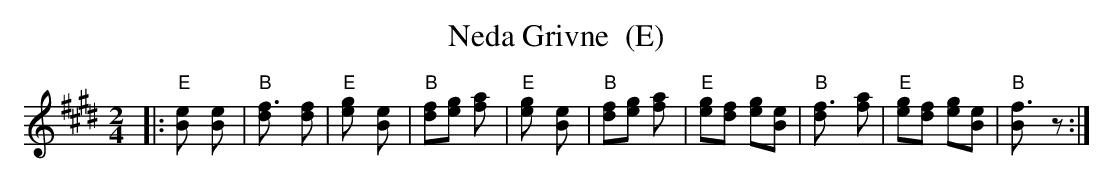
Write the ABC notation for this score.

X:1
T: Neda Grivne  (E)
M: 2/4
L: 1/8
K: E
|: "E"[e2B] [e2B] | "B"[f3d] [fd] \
| "E"[g2e] [e2B] | "B"[fd][ge] [a2f] \
| "E"[g2e] [e2B] | "B"[fd][ge] [a2f] \
| "E"[ge][fd] [ge][eB] | "B"[f3d] [af] \
| "E"[ge][fd] [ge][eB] | "B"[f3B] z :|
